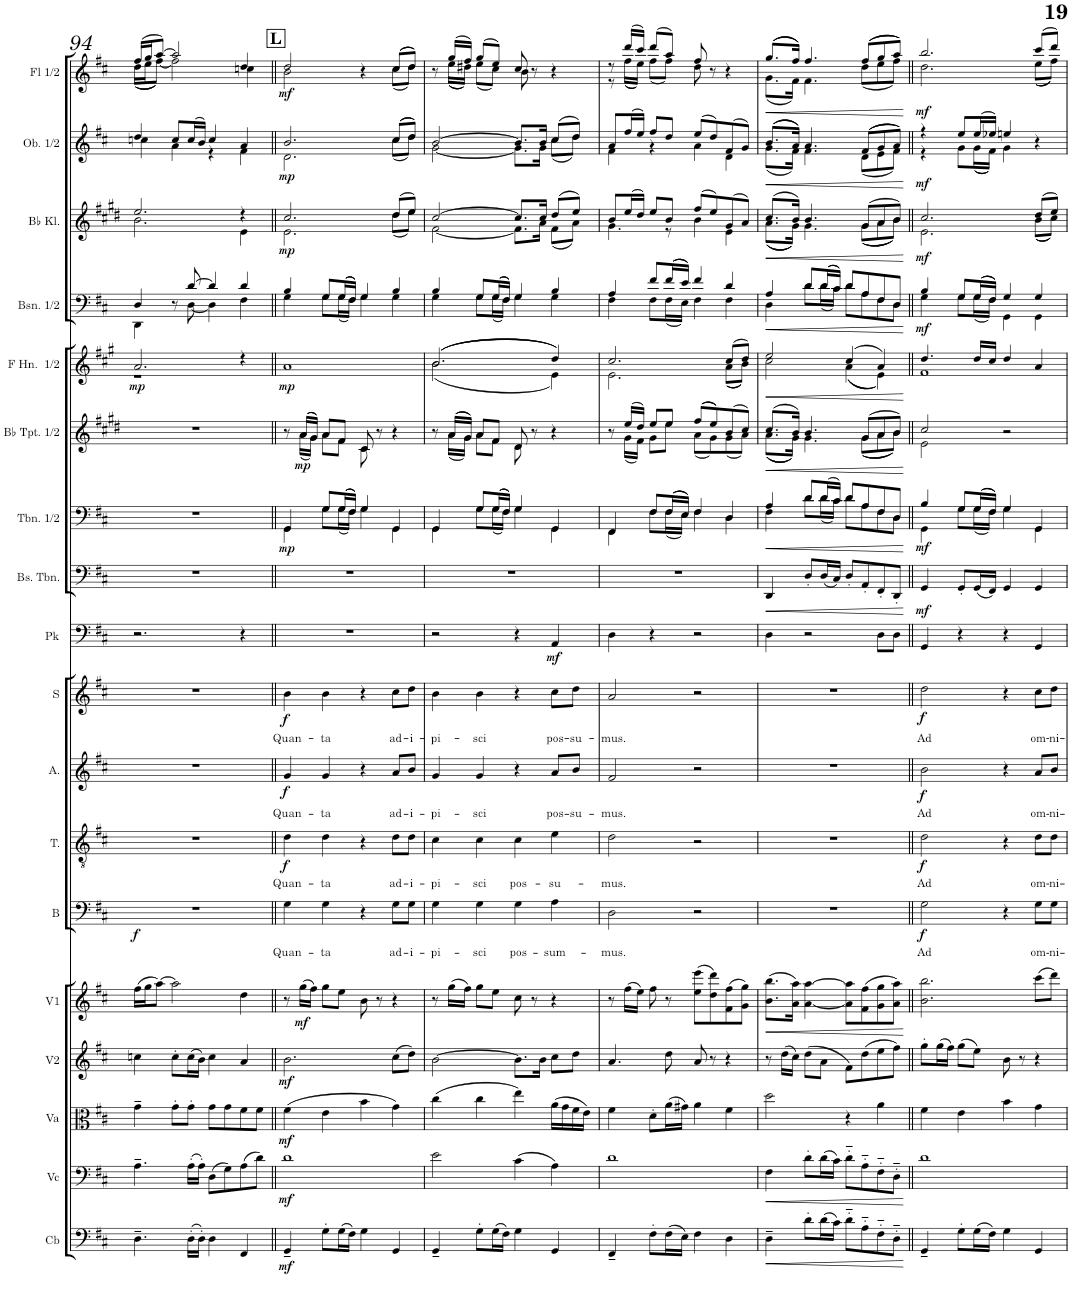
**kern	**dynam	**kern	**dynam	**kern	**dynam	**kern	**dynam	**kern	**dynam	**kern	**text	**dynam	**kern	**text	**dynam	**kern	**text	**dynam	**kern	**text	**dynam	**kern	**dynam	**kern	**dynam	**kern	**dynam	**kern	**dynam	**kern	**dynam	**kern	**dynam	**kern	**dynam	**kern	**dynam	**kern	**dynam
*part18	*part18	*part17	*part17	*part16	*part16	*part15	*part15	*part14	*part14	*part13	*part13	*part13	*part12	*part12	*part12	*part11	*part11	*part11	*part10	*part10	*part10	*part9	*part9	*part8	*part8	*part7	*part7	*part6	*part6	*part5	*part5	*part4	*part4	*part3	*part3	*part2	*part2	*part1	*part1
*staff18	*staff18	*staff17	*staff17	*staff16	*staff16	*staff15	*staff15	*staff14	*staff14	*staff13	*staff13	*staff13	*staff12	*staff12	*staff12	*staff11	*staff11	*staff11	*staff10	*staff10	*staff10	*staff9	*staff9	*staff8	*staff8	*staff7	*staff7	*staff6	*staff6	*staff5	*staff5	*staff4	*staff4	*staff3	*staff3	*staff2	*staff2	*staff1	*staff1
*I"Contrabasses	*	*I"Violoncellos	*	*I"Violas	*	*I"Violins 2	*	*I"Violins 1	*	*I"Bas	*	*	*I"Tenor	*	*	*I"Alt	*	*	*I"Sopraan	*	*	*I"Pauken	*	*I"Bas-trombone	*	*I"Trombone 1/2	*	*I"Trompet Bb 1/2	*	*I"F Horn 1/2	*	*I"Bassoon 1/2	*	*I"Klarinet in Bb	*	*I"Oboe 1/2	*	*I"Flute 1/2	*
*I'Cb	*	*I'Vc	*	*I'Va	*	*I'V2	*	*I'V1	*	*I'B	*	*	*I'T.	*	*	*I'A.	*	*	*I'S	*	*	*I'Pk	*	*I'Bs. Tbn.	*	*I'Tbn. 1/2	*	*	*	*I'F Hn.  1/2	*	*I'Bsn. 1/2	*	*	*	*I'Ob. 1/2	*	*I'Fl 1/2	*
!!LO:PB:g=z
*clefF4	*	*clefF4	*	*clefC3	*	*clefG2	*	*clefG2	*	*clefF4	*	*	*clefGv2	*	*	*clefG2	*	*	*clefG2	*	*	*clefF4	*	*clefF4	*	*clefF4	*	*clefG2	*	*clefG2	*	*clefF4	*	*clefG2	*	*clefG2	*	*clefG2	*
*Trd7c12	*	*	*	*	*	*	*	*	*	*	*	*	*	*	*	*	*	*	*	*	*	*	*	*	*	*	*	*Trd1c2	*	*Trd4c7	*	*	*	*Trd1c2	*	*	*	*	*
*k[f#c#]	*	*k[f#c#]	*	*k[f#c#]	*	*k[f#c#]	*	*k[f#c#]	*	*k[f#c#]	*	*	*k[f#c#]	*	*	*k[f#c#]	*	*	*k[f#c#]	*	*	*k[f#c#]	*	*k[f#c#]	*	*k[f#c#]	*	*k[f#c#g#d#]	*	*k[f#c#g#]	*	*k[f#c#]	*	*k[f#c#g#d#]	*	*k[f#c#]	*	*k[f#c#]	*
*M4/4	*	*M4/4	*	*M4/4	*	*M4/4	*	*M4/4	*	*M4/4	*	*	*M4/4	*	*	*M4/4	*	*	*M4/4	*	*	*M4/4	*	*M4/4	*	*M4/4	*	*M4/4	*	*M4/4	*	*M4/4	*	*M4/4	*	*M4/4	*	*M4/4	*
=94	=94	=94	=94	=94	=94	=94	=94	=94	=94	=94	=94	=94	=94	=94	=94	=94	=94	=94	=94	=94	=94	=94	=94	=94	=94	=94	=94	=94	=94	=94	=94	=94	=94	=94	=94	=94	=94	=94	=94
*	*	*	*	*	*	*	*	*	*	*	*	*	*	*	*	*	*	*	*	*	*	*	*	*	*	*	*	*	*	*^	*	*^	*	*^	*	*^	*	*^	*
!	!	!	!	!	!	!	!	!	!	!	!	!LO:DY:b	!	!	!	!	!	!	!	!	!	!	!	!	!	!	!	!	!	!	!	!LO:DY:b	!	!	!	!	!	!	!	!	!	!	!	!
4.D~\	.	4.A~\	.	4g~\	.	4ccn\	.	(>16ff#\LL	.	1r	.	f	1r	.	.	1r	.	.	1r	.	.	2.r	.	1r	.	1r	.	1r	.	2.a/	1r	mp	4D/	4DD\	.	2.ee/	2.b\	.	4dd/	4ccn\	.	(>16ff#/LL	(<(<16dd\LL	.
.	.	.	.	.	.	.	.	16gg\J	.	.	.	.	.	.	.	.	.	.	.	.	.	.	.	.	.	.	.	.	.	.	.	.	.	.	.	.	.	.	.	.	.	16gg/J	16ee\J	.
.	.	.	.	.	.	.	.	[8aa\J)	.	.	.	.	.	.	.	.	.	.	.	.	.	.	.	.	.	.	.	.	.	.	.	.	.	.	.	.	.	.	.	.	.	[8aa/J)	[8ff#\J))	.
.	.	.	.	8g'\L	.	8cc'\L	.	2aa\]	.	.	.	.	.	.	.	.	.	.	.	.	.	.	.	.	.	.	.	.	.	.	.	.	8r	8ryy	.	.	.	.	8cc/L	4a\	.	2aa/]	2ff#\]	.
(>16D'\LL	.	(>16A'\LL	.	8g'\J	.	(>16cc\L	.	.	.	.	.	.	.	.	.	.	.	.	.	.	.	.	.	.	.	.	.	.	.	.	.	.	[8d/	[8D\	.	.	.	.	(>16cc/L	.	.	.	.	.
16D'\JJ)	.	16A'\JJ)	.	.	.	16b\JJ)	.	.	.	.	.	.	.	.	.	.	.	.	.	.	.	.	.	.	.	.	.	.	.	.	.	.	.	.	.	.	.	.	16b/JJ)	.	.	.	.	.
4D\	.	(>8D\L	.	8g\L	.	4cc\	.	.	.	.	.	.	.	.	.	.	.	.	.	.	.	.	.	.	.	.	.	.	.	.	.	.	4d/]	4D\]	.	.	.	.	4cc/	4r	.	.	.	.
.	.	8G\)	.	8g\	.	.	.	.	.	.	.	.	.	.	.	.	.	.	.	.	.	.	.	.	.	.	.	.	.	.	.	.	.	.	.	.	.	.	.	.	.	.	.	.
4FF#/	.	(>8A\	.	8f#\	.	4a/	.	4dd\	.	.	.	.	.	.	.	.	.	.	.	.	.	4r	.	.	.	.	.	.	.	4r	.	.	4d/	4F#\	.	4r	4e\	.	4a/	4f#\	.	4dd/	4ccn\	.
.	.	8d\J)	.	8f#\J	.	.	.	.	.	.	.	.	.	.	.	.	.	.	.	.	.	.	.	.	.	.	.	.	.	.	.	.	.	.	.	.	.	.	.	.	.	.	.	.
*	*	*	*	*	*	*	*	*	*	*	*	*	*	*	*	*	*	*	*	*	*	*	*	*	*	*	*	*	*	*v	*v	*	*	*	*	*	*	*	*	*	*	*	*	*
!!LO:REH:place=s1:a:B:cj:fs=14:t=L	!!
=95||	=95||	=95||	=95||	=95||	=95||	=95||	=95||	=95||	=95||	=95||	=95||	=95||	=95||	=95||	=95||	=95||	=95||	=95||	=95||	=95||	=95||	=95||	=95||	=95||	=95||	=95||	=95||	=95||	=95||	=95||	=95||	=95||	=95||	=95||	=95||	=95||	=95||	=95||	=95||	=95||	=95||	=95||	=95||
!	!LO:DY:b	!	!LO:DY:b	!	!LO:DY:b	!	!LO:DY:b	!	!	!	!LO:LY:b	!	!	!LO:LY:b	!LO:DY:b	!	!LO:LY:b	!LO:DY:b	!	!LO:LY:b	!LO:DY:b	!	!	!	!	!	!LO:DY:b	!	!	!	!LO:DY:b	!	!	!	!	!	!LO:DY:b	!	!	!LO:DY:b	!	!	!LO:DY:b
*	*	*	*	*	*	*	*	*	*	*	*	*	*	*	*	*	*	*	*	*	*	*	*	*	*	*^	*	*^	*	*	*	*	*	*	*	*	*	*	*	*	*	*	*
4GG~/	mf	1d	mf	(>4f#\	mf	2.b\	mf	8r	.	4G\	Quan-	.	4d\	Quan-	f	4g/	Quan-	f	4b\	Quan-	f	1r	.	1r	.	4GG/	4GG\	mp	8r	8ryy	.	1a	mp	4B/	4G\	.	2.cc#/	2.e\	mp	2.b/	2.d\	mp	2dd/	2b\	mf
!	!	!	!	!	!	!	!	!	!LO:DY:b	!	!	!	!	!	!	!	!	!	!	!	!	!	!	!	!	!	!	!	!	!	!LO:DY:b	!	!	!	!	!	!	!	!	!	!	!	!	!	!
.	.	.	.	.	.	.	.	(>16gg\LL	mf	.	.	.	.	.	.	.	.	.	.	.	.	.	.	.	.	.	.	.	(>(>16a/LL	(<16a\LL	mp	.	.	.	.	.	.	.	.	.	.	.	.	.	.
.	.	.	.	.	.	.	.	16ff#\JJ)	.	.	.	.	.	.	.	.	.	.	.	.	.	.	.	.	.	.	.	.	16g#/JJ))	16g#\JJ)	.	.	.	.	.	.	.	.	.	.	.	.	.	.	.
!	!	!	!	!	!	!	!	!	!	!	!LO:LY:b	!	!	!LO:LY:b	!	!	!LO:LY:b	!	!	!LO:LY:b	!	!	!	!	!	!	!	!	!	!	!	!	!	!	!	!	!	!	!	!	!	!	!	!	!
8G'\L	.	.	.	4e\	.	.	.	8gg\L	.	4G\	-ta	.	4d\	-ta	.	4g/	-ta	.	4b\	-ta	.	.	.	.	.	8G/L	8G\L	.	8a/L	8a\L	.	.	.	8G/L	8G\L	.	.	.	.	.	.	.	.	.	.
(>16G\L	.	.	.	.	.	.	.	8ee\J	.	.	.	.	.	.	.	.	.	.	.	.	.	.	.	.	.	(>(>16G/L	(<16G\L	.	8f#/J	8f#\J	.	.	.	(>(>16G/L	(<16G\L	.	.	.	.	.	.	.	.	.	.
16F#\JJ)	.	.	.	.	.	.	.	.	.	.	.	.	.	.	.	.	.	.	.	.	.	.	.	.	.	16F#/JJ))	16F#\JJ)	.	.	.	.	.	.	16F#/JJ))	16F#\JJ)	.	.	.	.	.	.	.	.	.	.
4G\	.	.	.	4b\	.	.	.	8b\	.	4r	.	.	4r	.	.	4r	.	.	4r	.	.	.	.	.	.	4G/	4G\	.	8c#/	8c#\	.	.	.	4G/	4G\	.	.	.	.	.	.	.	4r	4ryy	.
.	.	.	.	.	.	.	.	8r	.	.	.	.	.	.	.	.	.	.	.	.	.	.	.	.	.	.	.	.	8r	4.ryy	.	.	.	.	.	.	.	.	.	.	.	.	.	.	.
!	!	!	!	!	!	!	!	!	!	!	!LO:LY:b	!	!	!LO:LY:b	!	!	!LO:LY:b	!	!	!LO:LY:b	!	!	!	!	!	!	!	!	!	!	!	!	!	!	!	!	!	!	!	!	!	!	!	!	!
4GG/	.	.	.	4g\)	.	(>8cc#\L	.	4r	.	8G\L	ad-	.	8d\L	ad-	.	8a/L	ad-	.	8cc#\L	ad-	.	.	.	.	.	4GG/	4GG\	.	4r	.	.	.	.	4B/	4G\	.	(>8dd#/L	(<8dd#\L	.	(>(>8cc#/L	(<8cc#\L	.	(>(>8cc#/L	(<8cc#\L	.
!	!	!	!	!	!	!	!	!	!	!	!LO:LY:b	!	!	!LO:LY:b	!	!	!LO:LY:b	!	!	!LO:LY:b	!	!	!	!	!	!	!	!	!	!	!	!	!	!	!	!	!	!	!	!	!	!	!	!	!
.	.	.	.	.	.	8dd\J)	.	.	.	8G\J	-i-	.	8d\J	-i-	.	8b/J	-i-	.	8dd\J	-i-	.	.	.	.	.	.	.	.	.	.	.	.	.	.	.	.	8ee/J)	8ee\J)	.	8dd/J))	8dd\J)	.	8dd/J))	8dd\J)	.
=96	=96	=96	=96	=96	=96	=96	=96	=96	=96	=96	=96	=96	=96	=96	=96	=96	=96	=96	=96	=96	=96	=96	=96	=96	=96	=96	=96	=96	=96	=96	=96	=96	=96	=96	=96	=96	=96	=96	=96	=96	=96	=96	=96	=96	=96
!	!	!	!	!	!	!	!	!	!	!	!LO:LY:b	!	!	!LO:LY:b	!	!	!LO:LY:b	!	!	!LO:LY:b	!	!	!	!	!	!	!	!	!	!	!	!	!	!	!	!	!	!	!	!	!	!	!	!	!
*	*	*	*	*	*	*	*	*	*	*	*	*	*	*	*	*	*	*	*	*	*	*	*	*	*	*	*	*	*	*	*	*^	*	*	*	*	*	*	*	*	*	*	*	*	*
4GG~/	.	2e\	.	(>4cc#\	.	[2b\	.	8r	.	4G\	-pi-	.	4c#\	-pi-	.	4g/	-pi-	.	4b\	-pi-	.	2r	.	1r	.	4GG/	4GG\	.	8r	8ryy	.	(>(>2.b/	(<2.b\	.	4B/	4G\	.	[2cc#/	[2f#\	.	[2b/	[2g\	.	8r	8ryy	.
.	.	.	.	.	.	.	.	(>16gg\LL	.	.	.	.	.	.	.	.	.	.	.	.	.	.	.	.	.	.	.	.	(>(>16a/LL	(<16a\LL	.	.	.	.	.	.	.	.	.	.	.	.	.	(>16gg/LL	(<(<16ee\LL	.
.	.	.	.	.	.	.	.	16ff#\JJ)	.	.	.	.	.	.	.	.	.	.	.	.	.	.	.	.	.	.	.	.	16g#/JJ))	16g#\JJ)	.	.	.	.	.	.	.	.	.	.	.	.	.	16ff#/JJ)	16dd#X\JJ))	.
!	!	!	!	!	!	!	!	!	!	!	!LO:LY:b	!	!	!LO:LY:b	!	!	!LO:LY:b	!	!	!LO:LY:b	!	!	!	!	!	!	!	!	!	!	!	!	!	!	!	!	!	!	!	!	!	!	!	!	!	!
8G'\L	.	.	.	4cc#\	.	.	.	8gg\L	.	4G\	-sci	.	4c#\	-sci	.	4g/	-sci	.	4b\	-sci	.	.	.	.	.	8G/L	8G\L	.	8a/L	8a\L	.	.	.	.	8G/L	8G\L	.	.	.	.	.	.	.	(>8gg/L	(<8ee\L	.
(>16G\L	.	.	.	.	.	.	.	8ee\J	.	.	.	.	.	.	.	.	.	.	.	.	.	.	.	.	.	(>(>16G/L	(<16G\L	.	8f#/J	8f#\J	.	.	.	.	(>(>16G/L	(<16G\L	.	.	.	.	.	.	.	8ee/J)	8cc#\J)	.
16F#\JJ)	.	.	.	.	.	.	.	.	.	.	.	.	.	.	.	.	.	.	.	.	.	.	.	.	.	16F#/JJ))	16F#\JJ)	.	.	.	.	.	.	.	16F#/JJ))	16F#\JJ)	.	.	.	.	.	.	.	.	.	.
!	!	!	!	!	!	!	!	!	!	!	!LO:LY:b	!	!	!LO:LY:b	!	!	!	!	!	!	!	!	!	!	!	!	!	!	!	!	!	!	!	!	!	!	!	!	!	!	!	!	!	!	!	!
4G\	.	(>4c#\	.	4ee\)	.	8.b\L]	.	8cc#\	.	4G\	pos-	.	4c#\	pos-	.	4r	.	.	4r	.	.	4r	.	.	.	4G/	4G\	.	8d#/	8d#\	.	.	.	.	4G/	4G\	.	8.cc#/L]	8.f#\L]	.	8.b/L]	8.g\L]	.	8cc#/	8b\	.
.	.	.	.	.	.	.	.	8r	.	.	.	.	.	.	.	.	.	.	.	.	.	.	.	.	.	.	.	.	8r	4.ryy	.	.	.	.	.	.	.	.	.	.	.	.	.	8r	4.ryy	.
.	.	.	.	.	.	16b\Jk	.	.	.	.	.	.	.	.	.	.	.	.	.	.	.	.	.	.	.	.	.	.	.	.	.	.	.	.	.	.	.	16cc#/Jk	16a\Jk	.	16b/Jk	16g\Jk	.	.	.	.
!	!	!	!	!	!	!	!	!	!	!	!LO:LY:b	!	!	!LO:LY:b	!	!	!LO:LY:b	!	!	!LO:LY:b	!	!	!LO:DY:b	!	!	!	!	!	!	!	!	!	!	!	!	!	!	!	!	!	!	!	!	!	!	!
4GG/	.	4A\)	.	(>16a\LL	.	8cc#\L	.	4r	.	4A\	-sum-	.	4e\	-su-	.	8a/L	pos-	.	8cc#\L	pos-	.	4AA/	mf	.	.	4GG/	4GG\	.	4r	.	.	4dd/))	4e\)	.	4B/	4G\	.	(>8dd#/L	(<8f#\L	.	(>8cc#/L	(<8cc#\L	.	4r	.	.
.	.	.	.	16g\	.	.	.	.	.	.	.	.	.	.	.	.	.	.	.	.	.	.	.	.	.	.	.	.	.	.	.	.	.	.	.	.	.	.	.	.	.	.	.	.	.	.
!	!	!	!	!	!	!	!	!	!	!	!	!	!	!	!	!	!LO:LY:b	!	!	!LO:LY:b	!	!	!	!	!	!	!	!	!	!	!	!	!	!	!	!	!	!	!	!	!	!	!	!	!	!
.	.	.	.	16f#\	.	8dd\J	.	.	.	.	.	.	.	.	.	8b/J	-su-	.	8dd\J	-su-	.	.	.	.	.	.	.	.	.	.	.	.	.	.	.	.	.	8ee/J)	8a\J)	.	8dd/J)	8dd\J)	.	.	.	.
.	.	.	.	16e\JJ)	.	.	.	.	.	.	.	.	.	.	.	.	.	.	.	.	.	.	.	.	.	.	.	.	.	.	.	.	.	.	.	.	.	.	.	.	.	.	.	.	.	.
=97	=97	=97	=97	=97	=97	=97	=97	=97	=97	=97	=97	=97	=97	=97	=97	=97	=97	=97	=97	=97	=97	=97	=97	=97	=97	=97	=97	=97	=97	=97	=97	=97	=97	=97	=97	=97	=97	=97	=97	=97	=97	=97	=97	=97	=97	=97
!	!	!	!	!	!	!	!	!	!	!	!LO:LY:b	!	!	!LO:LY:b	!	!	!LO:LY:b	!	!	!LO:LY:b	!	!	!	!	!	!	!	!	!	!	!	!	!	!	!	!	!	!	!	!	!	!	!	!	!	!
4FF#~/	.	1d	.	4f#\	.	4.a/	.	8r	.	2D\	-mus.	.	2d\	-mus.	.	2f#/	-mus.	.	2a/	-mus.	.	4D\	.	1r	.	4FF#/	4FF#\	.	8r	8ryy	.	2.cc#/	2.e\	.	4A/	4F#\	.	8b/L	4.g#\	.	8a/L	4f#\	.	8r	8r	.
.	.	.	.	.	.	.	.	(>16ff#\LL	.	.	.	.	.	.	.	.	.	.	.	.	.	.	.	.	.	.	.	.	(>16ee/LL	(<16g#\LL	.	.	.	.	.	.	.	(>16ee/L	.	.	(>16ff#/L	.	.	(>16ddd/LL	(<(<16ff#\LL	.
.	.	.	.	.	.	.	.	16ee\JJ)	.	.	.	.	.	.	.	.	.	.	.	.	.	.	.	.	.	.	.	.	16dd#/JJ)	16f#\JJ)	.	.	.	.	.	.	.	16dd#/JJ)	.	.	16ee/JJ)	.	.	16ccc#/JJ)	16ee\JJ))	.
8F#'\L	.	.	.	8d'\L	.	.	.	8ff#\	.	.	.	.	.	.	.	.	.	.	.	.	.	4r	.	.	.	8F#/L	8F#\L	.	8ee/L	8g#\L	.	.	.	.	8f#/L	8F#\L	.	8ee/L	.	.	8ff#/L	4r	.	(>8ddd/L	(<8ff#\L	.
(>16F#\L	.	.	.	(>16a\L	.	8dd\	.	8r	.	.	.	.	.	.	.	.	.	.	.	.	.	.	.	.	.	(>(>16F#/L	(<16F#\L	.	8ee/J	8ee\J	.	.	.	.	(>(>16f#/L	(<16F#\L	.	8b/J	8r	.	8dd/J	.	.	8aa/J)	8ff#\J)	.
16E\JJ)	.	.	.	16g#X\JJ)	.	.	.	.	.	.	.	.	.	.	.	.	.	.	.	.	.	.	.	.	.	16E/JJ))	16E\JJ)	.	.	.	.	.	.	.	16e/JJ))	16E\JJ)	.	.	.	.	.	.	.	.	.	.
4F#\	.	.	.	4a\	.	8a/	.	(>8ee\ 8eee\L	.	2r	.	.	2r	.	.	2r	.	.	2r	.	.	2r	.	.	.	4F#/	4F#\	.	(>(>8ff#/L	(<8a\L	.	.	.	.	4f#/	4F#\	.	(>8ff#/L	4b\	.	(>8ee/L	4a\	.	8ff#/	8dd\	.
.	.	.	.	.	.	8r	.	8dd\ 8ddd\)	.	.	.	.	.	.	.	.	.	.	.	.	.	.	.	.	.	.	.	.	8ee/))	8g#\)	.	.	.	.	.	.	.	8ee/)	.	.	8dd/)	.	.	8r	4.ryy	.
4D\	.	.	.	4f#\	.	4r	.	(>8f#\ 8ff#\	.	.	.	.	.	.	.	.	.	.	.	.	.	.	.	.	.	4D/	4D\	.	(>8b/	(<8g#\	.	(>8cc#/L	(<(<8a\L	.	4d/	4F#\	.	(>8g#/	4e\	.	(>8f#/	4d\	.	4r	.	.
.	.	.	.	.	.	.	.	8g\ 8gg\J)	.	.	.	.	.	.	.	.	.	.	.	.	.	.	.	.	.	.	.	.	8cc#/J)	8a\J)	.	8dd/J)	8b\J))	.	.	.	.	8a/J)	.	.	8g/J)	.	.	.	.	.
=98	=98	=98	=98	=98	=98	=98	=98	=98	=98	=98	=98	=98	=98	=98	=98	=98	=98	=98	=98	=98	=98	=98	=98	=98	=98	=98	=98	=98	=98	=98	=98	=98	=98	=98	=98	=98	=98	=98	=98	=98	=98	=98	=98	=98	=98	=98
!	!LO:HP:b	!	!LO:HP:b	!	!	!	!	!	!LO:HP:b	!	!	!	!	!	!	!	!	!	!	!	!	!	!	!	!LO:HP:b	!	!	!LO:HP:b	!	!	!LO:HP:b	!	!	!LO:HP:b	!	!	!LO:HP:b	!	!	!LO:HP:b	!	!	!LO:HP:b	!	!	!LO:HP:b
4D~\	<	4F#\	<	2dd\	.	8r	.	(>8.b\ 8.bb\L	<	1r	.	.	1r	.	.	1r	.	.	1r	.	.	4D\	.	4DD/	<	4A/	4F#\	<	(>8.cc#/L	(<(<8.a\L	<	2ee/	2cc#\	<	4A/	4D\	<	(>8.cc#/L	(<(<8.a\L	<	(>(>8.b/L	(<8.g\L	<	(>(>8.gg/L	(<8.g\L	<
.	.	.	.	.	.	(>16dd\LL	.	.	.	.	.	.	.	.	.	.	.	.	.	.	.	.	.	.	.	.	.	.	.	.	.	.	.	.	.	.	.	.	.	.	.	.	.	.	.	.
.	.	.	.	.	.	16cc#\JJ)	.	16a\ 16aa\Jk)	.	.	.	.	.	.	.	.	.	.	.	.	.	.	.	.	.	.	.	.	16b/Jk)	16g#\Jk))	.	.	.	.	.	.	.	16b/Jk)	16g#\Jk))	.	16a/Jk))	16f#\Jk)	.	16ff#/Jk))	16f#\Jk)	.
8d'\L	.	8d'\L	.	.	.	(>8dd\L	.	[4a\ [4aa\	.	.	.	.	.	.	.	.	.	.	.	.	.	2r	.	8D'/L	.	8d/L	8d\L	.	4.b/	4.g#\	.	.	.	.	8d/L	8d\L	.	4.b/	4.g#\	.	4.a/	4.f#\	.	4.ff#/	4.f#\	.
(>16d\L	.	(>16d\L	.	.	.	8a\J	.	.	.	.	.	.	.	.	.	.	.	.	.	.	.	.	.	(<16D/L	.	(>16d/L	(<16d\L	.	.	.	.	.	.	.	(>(>16d/L	(<16d\L	.	.	.	.	.	.	.	.	.	.
16c#\JJ)	.	16c#\JJ)	.	.	.	.	.	.	.	.	.	.	.	.	.	.	.	.	.	.	.	.	.	16C#/JJ)	.	16c#/JJ)	16c#\JJ)	.	.	.	.	.	.	.	16c#/JJ))	16c#\JJ)	.	.	.	.	.	.	.	.	.	.
8d'~\L	.	8d'~\L	.	4r	.	8f#\L)	.	8a\] 8aa\]L	.	.	.	.	.	.	.	.	.	.	.	.	.	.	.	8D'/L	.	8d/L	8d\L	.	.	.	.	(>4cc#/	(<(<4a\	.	8d/L	8d\L	.	.	.	.	.	.	.	.	.	.
8A'~\	.	8A'~\	.	.	.	(>8dd\	.	(>8f#\ 8ff#\	.	.	.	.	.	.	.	.	.	.	.	.	.	.	.	8AA'/	.	8A/	8A\	.	(>8g#/L	(<(<8g#\L	.	.	.	.	8A/	8A\	.	(>8g#/L	(<(<8g#\L	.	(>(>8f#/L	(<8d\L	.	(>(>8ff#/L	(<8dd\L	.
8F#'~\	.	8F#'~\	.	4a\	.	8ee\	.	8g\ 8gg\	.	.	.	.	.	.	.	.	.	.	.	.	.	8D\L	.	8FF#'/	.	8F#/	8F#\	.	8a/	8a\	.	4a/)	4e\))	.	8F#/	8F#\	.	8a/	8a\	.	8g/	8e\	.	8gg/	8ee\	.
8D'~\J	.	8D'~\J	.	.	.	8ff#\J)	.	8a\ 8aa\J)	.	.	.	.	.	.	.	.	.	.	.	.	.	8D\J	.	8DD'/J	.	8D/J	8D\J	.	8b/J)	8b\J))	.	.	.	.	8D/J	8D\J	.	8b/J)	8b\J))	.	8a/J))	8f#\J)	.	8aa/J))	8ff#\J)	.
*	*	*	*	*	*	*	*	*	*	*	*	*	*	*	*	*	*	*	*	*	*	*	*	*	*	*v	*v	*	*	*	*	*v	*v	*	*v	*v	*	*v	*v	*	*v	*v	*	*v	*v	*
*	*	*	*	*	*	*	*	*	*	*	*	*	*	*	*	*	*	*	*	*	*	*	*	*	*	*	*	*v	*v	*	*	*	*	*	*	*	*	*	*	*
.	[	.	[	.	.	.	.	.	[	.	.	.	.	.	.	.	.	.	.	.	.	.	.	.	[	.	[	.	[	.	[	.	[	.	[	.	[	.	[
=99||	=99||	=99||	=99||	=99||	=99||	=99||	=99||	=99||	=99||	=99||	=99||	=99||	=99||	=99||	=99||	=99||	=99||	=99||	=99||	=99||	=99||	=99||	=99||	=99||	=99||	=99||	=99||	=99||	=99||	=99||	=99||	=99||	=99||	=99||	=99||	=99||	=99||	=99||	=99||
!	!	!	!	!	!	!	!	!	!	!	!LO:LY:b	!LO:DY:b	!	!LO:LY:b	!LO:DY:b	!	!LO:LY:b	!LO:DY:b	!	!LO:LY:b	!LO:DY:b	!	!	!	!LO:DY:b	!	!LO:DY:b	!	!	!	!	!	!LO:DY:b	!	!LO:DY:b	!	!LO:DY:b	!	!LO:DY:b
*	*	*	*	*	*	*	*	*	*	*	*	*	*	*	*	*	*	*	*	*	*	*	*	*	*	*^	*	*^	*	*^	*	*^	*	*^	*	*^	*	*^	*
4GG~/	.	1d	.	4f#\	.	8gg'\L	.	2.b\ 2.bb\	.	2G\	Ad	f	2d\	Ad	f	2b\	Ad	f	2dd\	Ad	f	4GG/	.	4GG/	mf	4B/	4GG\	mf	2cc#/	2e\	.	4.dd/	1f#	.	4B/	4G\	mf	2.cc#/	2.e\	mf	4r	4r	mf	2.bb/	2.dd\	mf
.	.	.	.	.	.	(>16gg\L	.	.	.	.	.	.	.	.	.	.	.	.	.	.	.	.	.	.	.	.	.	.	.	.	.	.	.	.	.	.	.	.	.	.	.	.	.	.	.	.
.	.	.	.	.	.	16ff#\JJ)	.	.	.	.	.	.	.	.	.	.	.	.	.	.	.	.	.	.	.	.	.	.	.	.	.	.	.	.	.	.	.	.	.	.	.	.	.	.	.	.
8G'\L	.	.	.	4e\	.	(>8gg\L	.	.	.	.	.	.	.	.	.	.	.	.	.	.	.	4r	.	8GG'/L	.	8G/L	8G\L	.	.	.	.	.	.	.	8G/L	8G\L	.	.	.	.	8ee/L	8g\L	.	.	.	.
(>16G\L	.	.	.	.	.	8ee\J)	.	.	.	.	.	.	.	.	.	.	.	.	.	.	.	.	.	(<16GG/L	.	(>(>16G/L	(<16G\L	.	.	.	.	16dd/LL	.	.	(>(>16G/L	(<16G\L	.	.	.	.	(>16ee/L	(<(<16g\L	.	.	.	.
16F#\JJ)	.	.	.	.	.	.	.	.	.	.	.	.	.	.	.	.	.	.	.	.	.	.	.	16FF#/JJ)	.	16F#/JJ))	16F#\JJ)	.	.	.	.	16cc#/JJ	.	.	16F#/JJ))	16F#\JJ)	.	.	.	.	16ee-X/JJ)	16f#\JJ))	.	.	.	.
4G\	.	.	.	4b\	.	8b\	.	.	.	4r	.	.	4r	.	.	4r	.	.	4r	.	.	4r	.	4GG/	.	4G/	4G\	.	2r	2ryy	.	4dd/	.	.	4G/	4GG\	.	.	.	.	4een/	4g\	.	.	.	.
.	.	.	.	.	.	8r	.	.	.	.	.	.	.	.	.	.	.	.	.	.	.	.	.	.	.	.	.	.	.	.	.	.	.	.	.	.	.	.	.	.	.	.	.	.	.	.
!	!	!	!	!	!	!	!	!	!	!	!LO:LY:b	!	!	!LO:LY:b	!	!	!LO:LY:b	!	!	!LO:LY:b	!	!	!	!	!	!	!	!	!	!	!	!	!	!	!	!	!	!	!	!	!	!	!	!	!	!
4GG/	.	.	.	4g\	.	4r	.	(>8ccc#\L	.	8G\L	om-	.	8d\L	om-	.	8a/L	om-	.	8cc#\L	om-	.	4GG/	.	4GG/	.	4GG/	4GG\	.	.	.	.	4a/	.	.	4G/	4GG\	.	(>8dd#/L	(<(<8b\L	.	4r	4ryy	.	(>8ccc#/L	(<(<8ee\L	.
!	!	!	!	!	!	!	!	!	!	!	!LO:LY:b	!	!	!LO:LY:b	!	!	!LO:LY:b	!	!	!LO:LY:b	!	!	!	!	!	!	!	!	!	!	!	!	!	!	!	!	!	!	!	!	!	!	!	!	!	!
.	.	.	.	.	.	.	.	8ddd\J)	.	8G\J	-ni-	.	8d\J	-ni-	.	8b/J	-ni-	.	8dd\J	-ni-	.	.	.	.	.	.	.	.	.	.	.	.	.	.	.	.	.	8ee/J)	8cc#\J))	.	.	.	.	8ddd/J)	8ff#\J))	.
*	*	*	*	*	*	*	*	*	*	*	*	*	*	*	*	*	*	*	*	*	*	*	*	*	*	*v	*v	*	*	*	*	*v	*v	*	*v	*v	*	*v	*v	*	*v	*v	*	*v	*v	*
*	*	*	*	*	*	*	*	*	*	*	*	*	*	*	*	*	*	*	*	*	*	*	*	*	*	*	*	*v	*v	*	*	*	*	*	*	*	*	*	*	*
=	=	=	=	=	=	=	=	=	=	=	=	=	=	=	=	=	=	=	=	=	=	=	=	=	=	=	=	=	=	=	=	=	=	=	=	=	=	=	=
*-	*-	*-	*-	*-	*-	*-	*-	*-	*-	*-	*-	*-	*-	*-	*-	*-	*-	*-	*-	*-	*-	*-	*-	*-	*-	*-	*-	*-	*-	*-	*-	*-	*-	*-	*-	*-	*-	*-	*-
